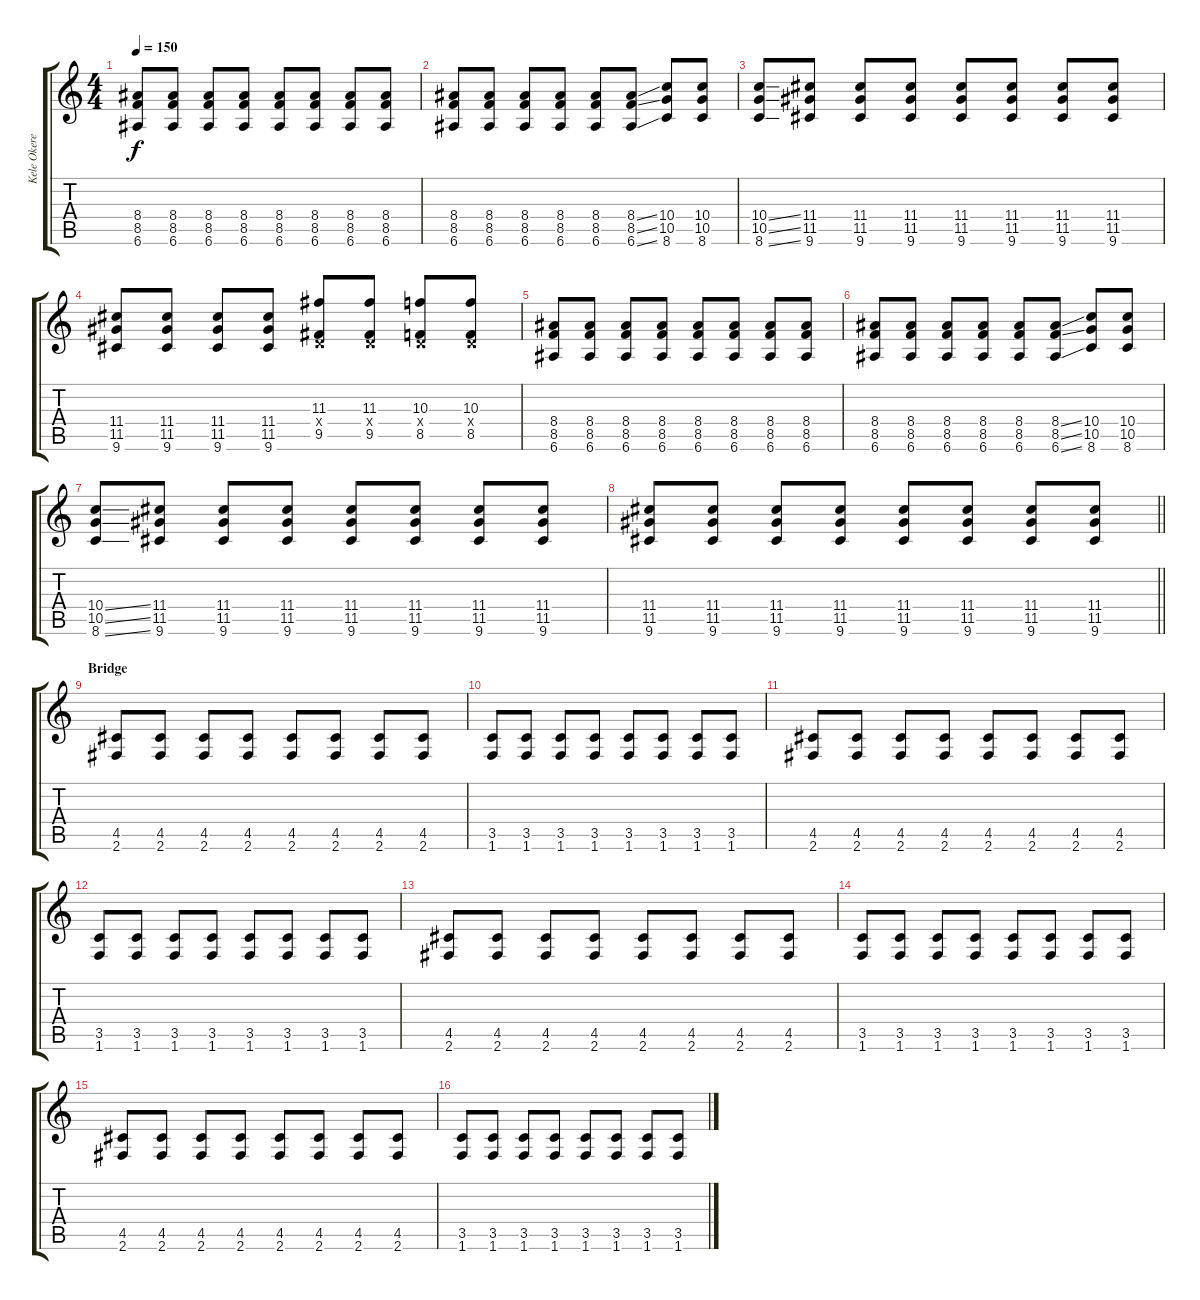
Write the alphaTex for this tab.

\track ("Kele Okereke (Rythym Guitar)" "Kele Okere") {instrument overdrivenguitar}
\staff {score tabs}
\tuning (E4 B3 G3 D3 A2 E2) {hide}
\ts (4 4)
\tempo 150
\clef g2
\ks c
(8.4 8.5 6.6).8{dy f} (8.4 8.5 6.6).8 (8.4 8.5 6.6).8 (8.4 8.5 6.6).8 (8.4 8.5 6.6).8 (8.4 8.5 6.6).8 (8.4 8.5 6.6).8 (8.4 8.5 6.6).8 |
(8.4 8.5 6.6).8 (8.4 8.5 6.6).8 (8.4 8.5 6.6).8 (8.4 8.5 6.6).8 (8.4 8.5 6.6).8 (8.4{ss} 8.5{ss} 6.6{ss}).8 (10.4 10.5 8.6).8 (10.4 10.5 8.6).8 |
(10.4{ss} 10.5{ss} 8.6{ss}).8 (11.4 11.5 9.6).8 (11.4 11.5 9.6).8 (11.4 11.5 9.6).8 (11.4 11.5 9.6).8 (11.4 11.5 9.6).8 (11.4 11.5 9.6).8 (11.4 11.5 9.6).8 |
(11.4 11.5 9.6).8 (11.4 11.5 9.6).8 (11.4 11.5 9.6).8 (11.4 11.5 9.6).8 (11.3 0.4{x} 9.5).8 (11.3 0.4{x} 9.5).8 (10.3 0.4{x} 8.5).8 (10.3 0.4{x} 8.5).8 |
(8.4 8.5 6.6).8 (8.4 8.5 6.6).8 (8.4 8.5 6.6).8 (8.4 8.5 6.6).8 (8.4 8.5 6.6).8 (8.4 8.5 6.6).8 (8.4 8.5 6.6).8 (8.4 8.5 6.6).8 |
(8.4 8.5 6.6).8 (8.4 8.5 6.6).8 (8.4 8.5 6.6).8 (8.4 8.5 6.6).8 (8.4 8.5 6.6).8 (8.4{ss} 8.5{ss} 6.6{ss}).8 (10.4 10.5 8.6).8 (10.4 10.5 8.6).8 |
(10.4{ss} 10.5{ss} 8.6{ss}).8 (11.4 11.5 9.6).8 (11.4 11.5 9.6).8 (11.4 11.5 9.6).8 (11.4 11.5 9.6).8 (11.4 11.5 9.6).8 (11.4 11.5 9.6).8 (11.4 11.5 9.6).8 |
\barLineRight lightlight
(11.4 11.5 9.6).8 (11.4 11.5 9.6).8 (11.4 11.5 9.6).8 (11.4 11.5 9.6).8 (11.4 11.5 9.6).8 (11.4 11.5 9.6).8 (11.4 11.5 9.6).8 (11.4 11.5 9.6).8 |
\section ("" "Bridge")
(4.5 2.6).8 (4.5 2.6).8 (4.5 2.6).8 (4.5 2.6).8 (4.5 2.6).8 (4.5 2.6).8 (4.5 2.6).8 (4.5 2.6).8 |
(3.5 1.6).8 (3.5 1.6).8 (3.5 1.6).8 (3.5 1.6).8 (3.5 1.6).8 (3.5 1.6).8 (3.5 1.6).8 (3.5 1.6).8 |
(4.5 2.6).8 (4.5 2.6).8 (4.5 2.6).8 (4.5 2.6).8 (4.5 2.6).8 (4.5 2.6).8 (4.5 2.6).8 (4.5 2.6).8 |
(3.5 1.6).8 (3.5 1.6).8 (3.5 1.6).8 (3.5 1.6).8 (3.5 1.6).8 (3.5 1.6).8 (3.5 1.6).8 (3.5 1.6).8 |
(4.5 2.6).8 (4.5 2.6).8 (4.5 2.6).8 (4.5 2.6).8 (4.5 2.6).8 (4.5 2.6).8 (4.5 2.6).8 (4.5 2.6).8 |
(3.5 1.6).8 (3.5 1.6).8 (3.5 1.6).8 (3.5 1.6).8 (3.5 1.6).8 (3.5 1.6).8 (3.5 1.6).8 (3.5 1.6).8 |
(4.5 2.6).8 (4.5 2.6).8 (4.5 2.6).8 (4.5 2.6).8 (4.5 2.6).8 (4.5 2.6).8 (4.5 2.6).8 (4.5 2.6).8 |
(3.5 1.6).8 (3.5 1.6).8 (3.5 1.6).8 (3.5 1.6).8 (3.5 1.6).8 (3.5 1.6).8 (3.5 1.6).8 (3.5 1.6).8
